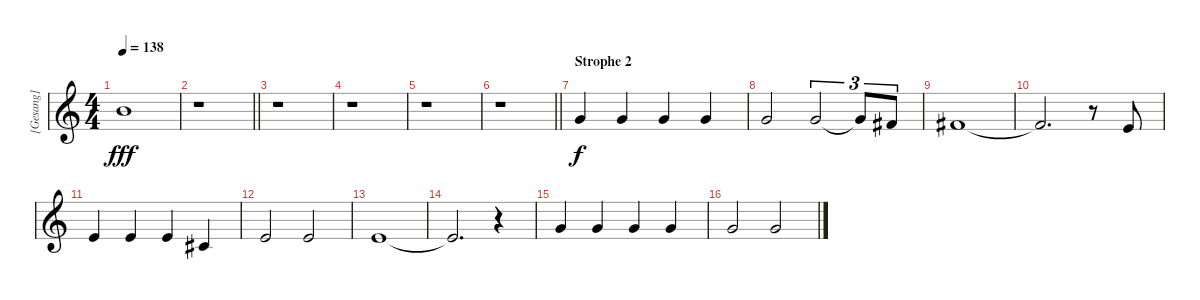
\track ("[Gesang]" "[Gesang]") {instrument choiraahs}
\staff {score}
\tuning (E4 B3 G3 D3 A2 E2) {hide}
\ts (4 4)
\tempo 138
\clef g2
\ks c
7.1.1{dy fff} |
\barLineRight lightlight
r.1 |
r.1 |
r.1 |
r.1 |
\barLineRight lightlight
r.1 |
\section ("" "Strophe 2")
12.3.4{dy f volume 16 balance 14 instrument baritonesax} 12.3.4 12.3.4 12.3.4 |
12.3.2 12.3.2{tu (3 2)} 12.3{t}.8{tu (3 2)} 11.3.8{tu (3 2)} |
11.3.1 |
11.3{t}.2{d} r.8 9.3.8 |
9.3.4 9.3.4 9.3.4 6.3.4 |
9.3.2 9.3.2 |
9.3.1 |
9.3{t}.2{d} r.4 |
8.2.4 8.2.4 8.2.4 8.2.4 |
8.2.2 8.2.2
